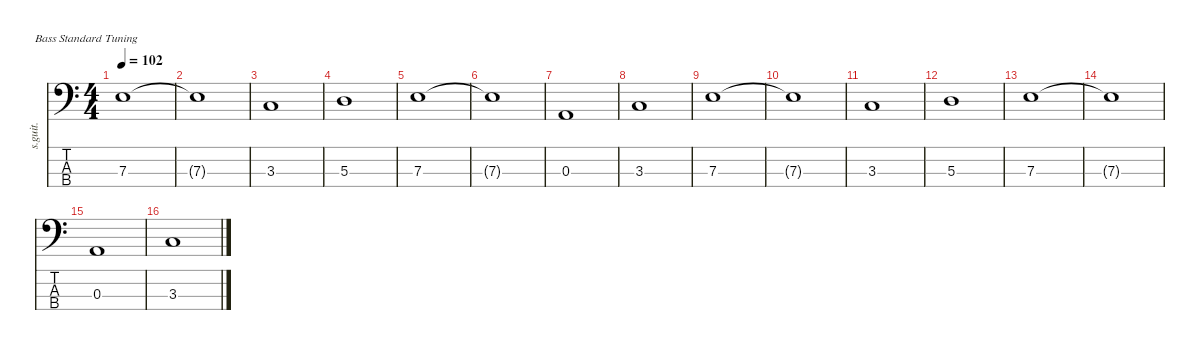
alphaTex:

\defaultSystemsLayout 4
\hideDynamics
\bracketExtendMode nobrackets
\track ("" "s.guit.") {instrument electricbassfinger}
\staff {score tabs}
\tuning (G2 D2 A1 E1)
\ts (4 4)
\beaming (8 2 2 2 2)
\tempo 102
\clef f4
\ks c
7.3.1{dy f instrument electricbassfinger} |
7.3{t}.1 |
3.3.1 |
5.3.1 |
7.3.1 |
7.3{t}.1 |
0.3.1 |
3.3.1 |
7.3.1 |
7.3{t}.1 |
3.3.1 |
5.3.1 |
7.3.1 |
7.3{t}.1 |
0.3.1 |
3.3.1
